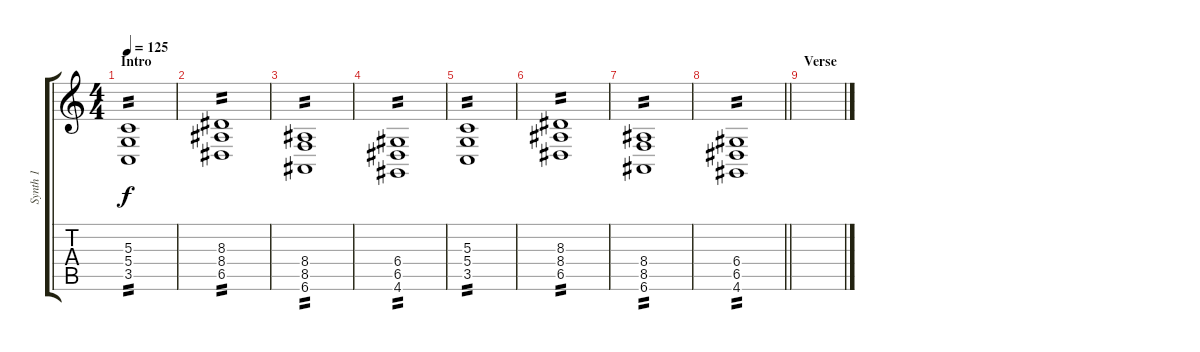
\track ("Synth 1" "Synth 1") {instrument stringensemble1}
\staff {score tabs}
\tuning (E4 B3 G3 D3 A2 E2) {hide}
\ts (4 4)
\section ("" "Intro")
\tempo 125
\clef g2
\ks c
(5.3 5.4 3.5).1{tp 2 dy f} |
(8.3 8.4 6.5).1{tp 2} |
(8.4 8.5 6.6).1{tp 2} |
(6.4 6.5 4.6).1{tp 2} |
(5.3 5.4 3.5).1{tp 2} |
(8.3 8.4 6.5).1{tp 2} |
(8.4 8.5 6.6).1{tp 2} |
\barLineRight lightlight
(6.4 6.5 4.6).1{tp 2} |
\section ("" "Verse")
